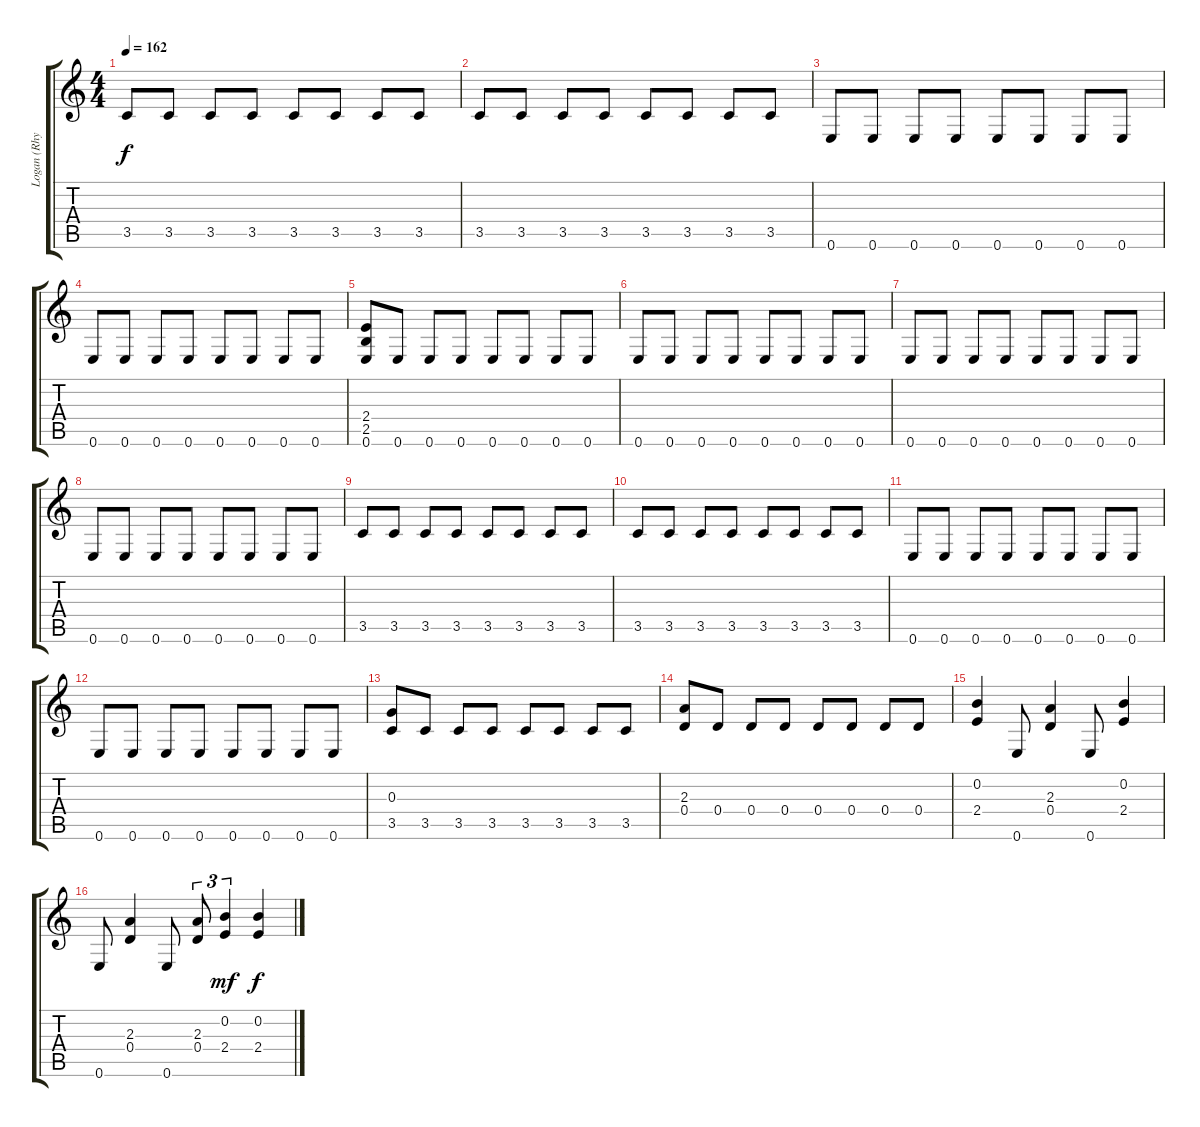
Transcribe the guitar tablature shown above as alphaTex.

\track ("Logan (Rhythm)" "Logan (Rhy") {instrument distortionguitar}
\staff {score tabs}
\tuning (E4 B3 G3 D3 A2 E2) {hide}
\ts (4 4)
\tempo 162
\clef g2
\ks c
3.5.8{dy f} 3.5.8 3.5.8 3.5.8 3.5.8 3.5.8 3.5.8 3.5.8 |
3.5.8 3.5.8 3.5.8 3.5.8 3.5.8 3.5.8 3.5.8 3.5.8 |
0.6.8 0.6.8 0.6.8 0.6.8 0.6.8 0.6.8 0.6.8 0.6.8 |
0.6.8 0.6.8 0.6.8 0.6.8 0.6.8 0.6.8 0.6.8 0.6.8 |
(2.4 2.5 0.6).8 0.6.8 0.6.8 0.6.8 0.6.8 0.6.8 0.6.8 0.6.8 |
0.6.8 0.6.8 0.6.8 0.6.8 0.6.8 0.6.8 0.6.8 0.6.8 |
0.6.8 0.6.8 0.6.8 0.6.8 0.6.8 0.6.8 0.6.8 0.6.8 |
0.6.8 0.6.8 0.6.8 0.6.8 0.6.8 0.6.8 0.6.8 0.6.8 |
3.5.8 3.5.8 3.5.8 3.5.8 3.5.8 3.5.8 3.5.8 3.5.8 |
3.5.8 3.5.8 3.5.8 3.5.8 3.5.8 3.5.8 3.5.8 3.5.8 |
0.6.8 0.6.8 0.6.8 0.6.8 0.6.8 0.6.8 0.6.8 0.6.8 |
0.6.8 0.6.8 0.6.8 0.6.8 0.6.8 0.6.8 0.6.8 0.6.8 |
(0.3 3.5).8 3.5.8 3.5.8 3.5.8 3.5.8 3.5.8 3.5.8 3.5.8 |
(2.3 0.4).8 0.4.8 0.4.8 0.4.8 0.4.8 0.4.8 0.4.8 0.4.8 |
(0.2 2.4).4 0.6.8 (2.3 0.4).4 0.6.8 (0.2 2.4).4 |
0.6.8 (2.3 0.4).4 0.6.8 (2.3 0.4).8{tu (3 2)} (0.2 2.4).4{tu (3 2) dy mf} (0.2 2.4).4{dy f}
